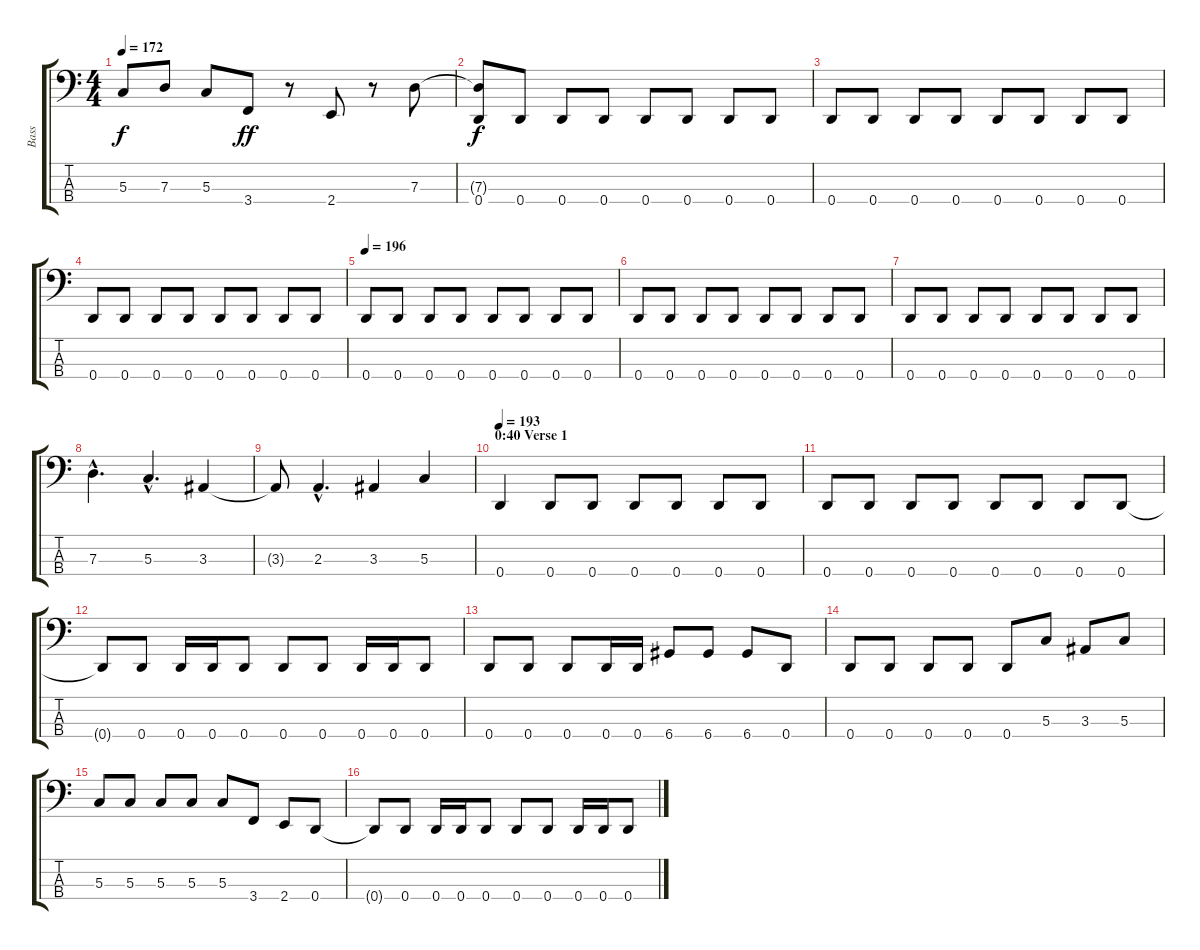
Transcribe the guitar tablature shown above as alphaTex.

\track ("Bass" "Bass") {instrument electricbassfinger}
\staff {score tabs}
\tuning (F2 C2 G1 D1) {hide}
\ts (4 4)
\tempo 172
\clef f4
\ks c
5.3{t}.8{dy f} 7.3.8 5.3.8 3.4.8{dy ff} r.8 2.4.8 r.8 7.3.8 |
(7.3{t} 0.4).8{dy f volume 13} 0.4.8 0.4.8 0.4.8 0.4.8 0.4.8 0.4.8 0.4.8 |
0.4.8 0.4.8 0.4.8 0.4.8 0.4.8 0.4.8 0.4.8 0.4.8 |
0.4.8 0.4.8 0.4.8 0.4.8 0.4.8 0.4.8 0.4.8 0.4.8 |
\tempo 196
0.4.8 0.4.8 0.4.8 0.4.8 0.4.8 0.4.8 0.4.8 0.4.8 |
0.4.8 0.4.8 0.4.8 0.4.8 0.4.8 0.4.8 0.4.8 0.4.8 |
0.4.8 0.4.8 0.4.8 0.4.8 0.4.8 0.4.8 0.4.8 0.4.8 |
7.3{hac}.4{d volume 11} 5.3{hac}.4{d} 3.3.4 |
3.3{t}.8 2.3{hac}.4{d} 3.3.4 5.3.4 |
\section ("" "0:40 Verse 1")
\tempo 193
0.4.4 0.4.8 0.4.8 0.4.8 0.4.8 0.4.8 0.4.8 |
0.4.8 0.4.8 0.4.8 0.4.8 0.4.8 0.4.8 0.4.8 0.4.8 |
0.4{t}.8 0.4.8 0.4.16 0.4.16 0.4.8 0.4.8 0.4.8 0.4.16 0.4.16 0.4.8 |
0.4.8 0.4.8 0.4.8 0.4.16 0.4.16 6.4.8 6.4.8 6.4.8 0.4.8 |
0.4.8 0.4.8 0.4.8 0.4.8 0.4.8 5.3.8 3.3.8 5.3.8 |
5.3.8 5.3.8 5.3.8 5.3.8 5.3.8 3.4.8 2.4.8 0.4.8 |
0.4{t}.8 0.4.8 0.4.16 0.4.16 0.4.8 0.4.8 0.4.8 0.4.16 0.4.16 0.4.8
